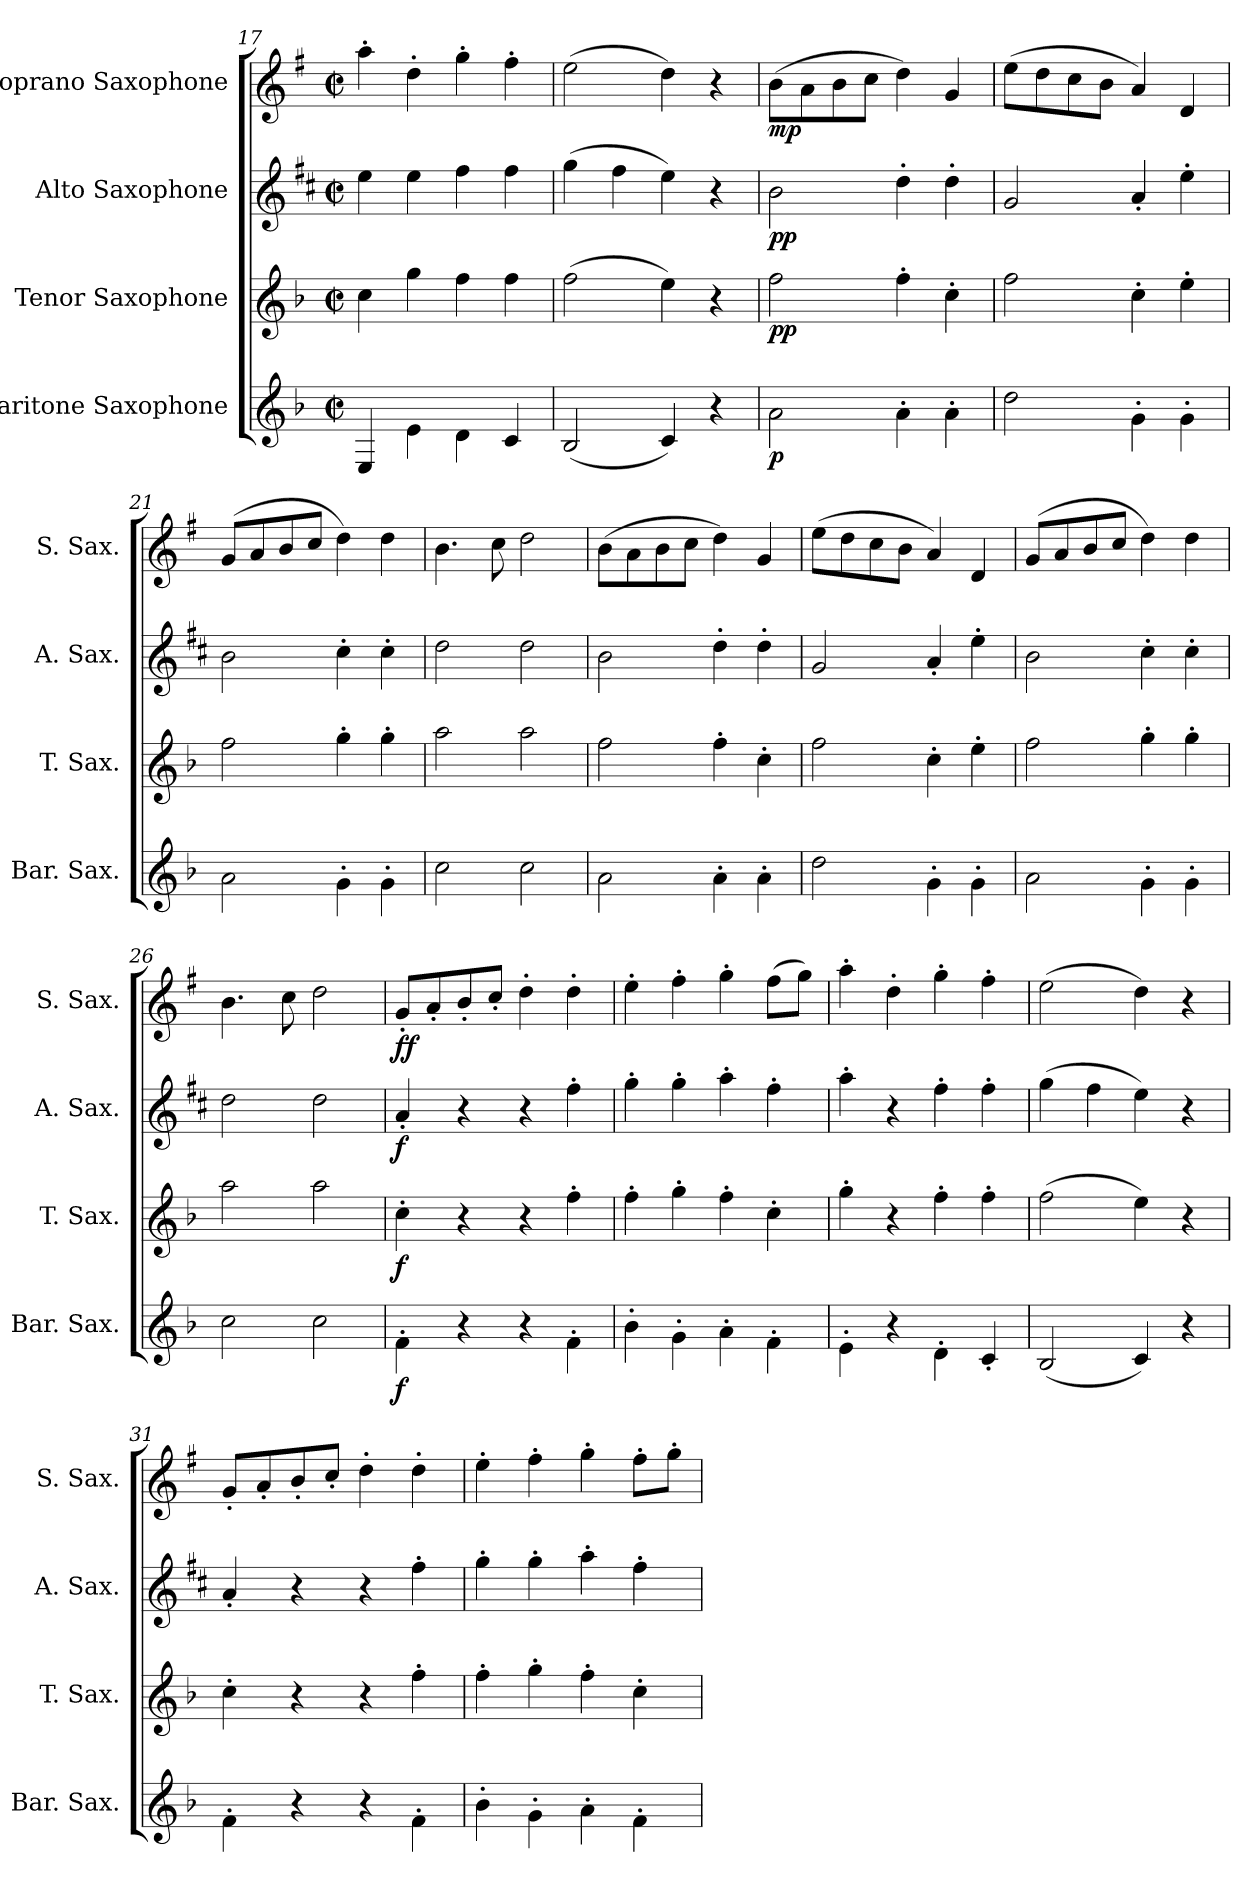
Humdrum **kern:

**kern	**dynam	**kern	**dynam	**kern	**dynam	**kern	**dynam
*part4	*part4	*part3	*part3	*part2	*part2	*part1	*part1
*staff4	*staff4	*staff3	*staff3	*staff2	*staff2	*staff1	*staff1
*I"Baritone Saxophone	*	*I"Tenor Saxophone	*	*I"Alto Saxophone	*	*I"Soprano Saxophone	*
*I'Bar. Sax.	*	*I'T. Sax.	*	*I'A. Sax.	*	*I'S. Sax.	*
*clefG2	*	*clefG2	*	*clefG2	*	*clefG2	*
*ITrd12c21	*	*ITrd8c14	*	*ITrd5c9	*	*ITrd1c2	*
*k[b-]	*	*k[b-]	*	*k[b-]	*	*k[b-]	*
*M2/2	*	*M2/2	*	*M2/2	*	*M2/2	*
*met(c|)	*	*met(c|)	*	*met(c|)	*	*met(c|)	*
=17	=17	=17	=17	=17	=17	=17	=17
4EE/	.	4c\	.	4g\	.	4gg'\	.
4E\	.	4g\	.	4g\	.	4cc'\	.
4D\	.	4f\	.	4a\	.	4ff'\	.
4C/	.	4f\	.	4a\	.	4ee'\	.
=18	=18	=18	=18	=18	=18	=18	=18
(2BB-/	.	(2f\	.	(4b-\	.	(2dd\	.
.	.	.	.	4a\	.	.	.
4C/)	.	4e\)	.	4g\)	.	4cc\)	.
4r	.	4r	.	4r	.	4r	.
=19	=19	=19	=19	=19	=19	=19	=19
!	!LO:DY:b	!	!LO:DY:b	!	!	!	!
!	!	!	!LO:DY:n=1:b	!	!LO:DY:b	!	!
!	!	!	!	!	!LO:DY:n=1:b	!	!LO:DY:b
2A\	p	2f\	p p	2d\	p p	(8a\L	mp
.	.	.	.	.	.	8g\	.
.	.	.	.	.	.	8a\	.
.	.	.	.	.	.	8b-\J	.
4A'\	.	4f'\	.	4f'\	.	4cc\)	.
4A'\	.	4c'\	.	4f'\	.	4f/	.
=20	=20	=20	=20	=20	=20	=20	=20
2d\	.	2f\	.	2B-/	.	(8dd\L	.
.	.	.	.	.	.	8cc\	.
.	.	.	.	.	.	8b-\	.
.	.	.	.	.	.	8a\J	.
4G'\	.	4c'\	.	4c'/	.	4g/)	.
4G'\	.	4e'\	.	4g'\	.	4c/	.
=21	=21	=21	=21	=21	=21	=21	=21
2A\	.	2f\	.	2d\	.	(8f/L	.
.	.	.	.	.	.	8g/	.
.	.	.	.	.	.	8a/	.
.	.	.	.	.	.	8b-/J	.
4G'\	.	4g'\	.	4e'\	.	4cc\)	.
4G'\	.	4g'\	.	4e'\	.	4cc\	.
=22	=22	=22	=22	=22	=22	=22	=22
2c\	.	2a\	.	2f\	.	4.a\	.
.	.	.	.	.	.	8b-\	.
2c\	.	2a\	.	2f\	.	2cc\	.
!!LO:PB:g=z
=23	=23	=23	=23	=23	=23	=23	=23
2A\	.	2f\	.	2d\	.	(8a\L	.
.	.	.	.	.	.	8g\	.
.	.	.	.	.	.	8a\	.
.	.	.	.	.	.	8b-\J	.
4A'\	.	4f'\	.	4f'\	.	4cc\)	.
4A'\	.	4c'\	.	4f'\	.	4f/	.
=24	=24	=24	=24	=24	=24	=24	=24
2d\	.	2f\	.	2B-/	.	(8dd\L	.
.	.	.	.	.	.	8cc\	.
.	.	.	.	.	.	8b-\	.
.	.	.	.	.	.	8a\J	.
4G'\	.	4c'\	.	4c'/	.	4g/)	.
4G'\	.	4e'\	.	4g'\	.	4c/	.
=25	=25	=25	=25	=25	=25	=25	=25
2A\	.	2f\	.	2d\	.	(8f/L	.
.	.	.	.	.	.	8g/	.
.	.	.	.	.	.	8a/	.
.	.	.	.	.	.	8b-/J	.
4G'\	.	4g'\	.	4e'\	.	4cc\)	.
4G'\	.	4g'\	.	4e'\	.	4cc\	.
=26	=26	=26	=26	=26	=26	=26	=26
2c\	.	2a\	.	2f\	.	4.a\	.
.	.	.	.	.	.	8b-\	.
2c\	.	2a\	.	2f\	.	2cc\	.
=27	=27	=27	=27	=27	=27	=27	=27
!	!LO:DY:b	!	!LO:DY:b	!	!LO:DY:b	!	!LO:DY:b
4F'\	f	4c'\	f	4c'/	f	8f'/L	ff
.	.	.	.	.	.	8g'/	.
4r	.	4r	.	4r	.	8a'/	.
.	.	.	.	.	.	8b-'/J	.
4r	.	4r	.	4r	.	4cc'\	.
4F'\	.	4f'\	.	4a'\	.	4cc'\	.
=28	=28	=28	=28	=28	=28	=28	=28
4B-'\	.	4f'\	.	4b-'\	.	4dd'\	.
4G'\	.	4g'\	.	4b-'\	.	4ee'\	.
4A'\	.	4f'\	.	4cc'\	.	4ff'\	.
4F'\	.	4c'\	.	4a'\	.	(8ee\L	.
.	.	.	.	.	.	8ff\J)	.
=29	=29	=29	=29	=29	=29	=29	=29
4E'\	.	4g'\	.	4cc'\	.	4gg'\	.
4r	.	4r	.	4r	.	4cc'\	.
4D'\	.	4f'\	.	4a'\	.	4ff'\	.
4C'/	.	4f'\	.	4a'\	.	4ee'\	.
=30	=30	=30	=30	=30	=30	=30	=30
(2BB-/	.	(2f\	.	(4b-\	.	(2dd\	.
.	.	.	.	4a\	.	.	.
4C/)	.	4e\)	.	4g\)	.	4cc\)	.
4r	.	4r	.	4r	.	4r	.
!!LO:LB:g=z
=31	=31	=31	=31	=31	=31	=31	=31
4F'\	.	4c'\	.	4c'/	.	8f'/L	.
.	.	.	.	.	.	8g'/	.
4r	.	4r	.	4r	.	8a'/	.
.	.	.	.	.	.	8b-'/J	.
4r	.	4r	.	4r	.	4cc'\	.
4F'\	.	4f'\	.	4a'\	.	4cc'\	.
=32	=32	=32	=32	=32	=32	=32	=32
4B-'\	.	4f'\	.	4b-'\	.	4dd'\	.
4G'\	.	4g'\	.	4b-'\	.	4ee'\	.
4A'\	.	4f'\	.	4cc'\	.	4ff'\	.
4F'\	.	4c'\	.	4a'\	.	8ee'\L	.
.	.	.	.	.	.	8ff'\J	.
=	=	=	=	=	=	=	=
*-	*-	*-	*-	*-	*-	*-	*-
